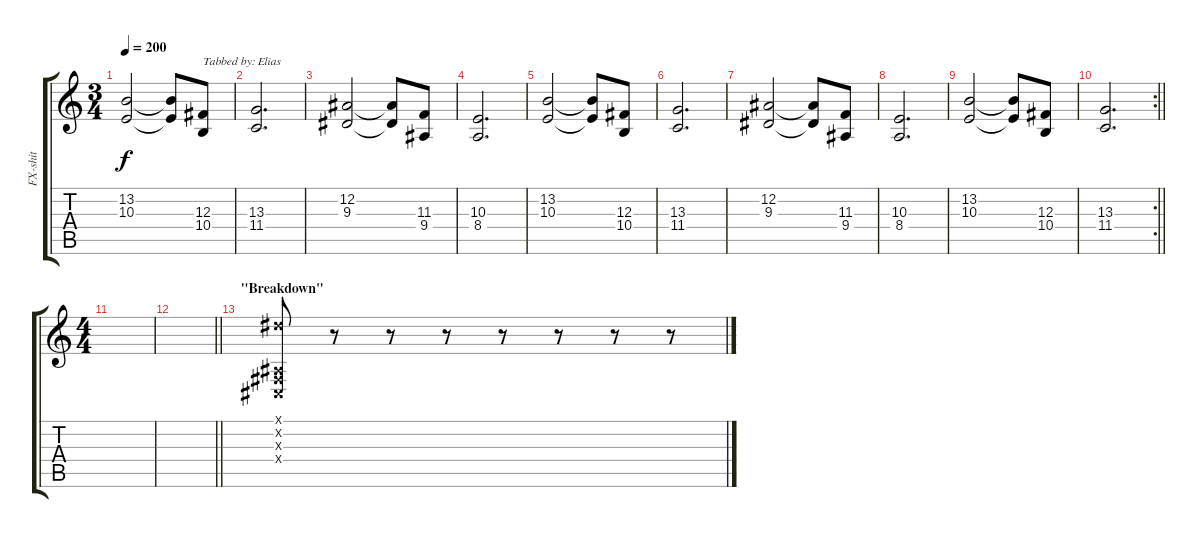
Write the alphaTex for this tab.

\track ("FX-shit" "FX-shit") {instrument choiraahs}
\staff {score tabs}
\tuning (Eb4 Bb3 Gb3 Db3 Ab2 Eb2) {hide}
\ts (3 4)
\tempo 200
\clef g2
\ks c
(13.2 10.3).2{dy f} (13.2{t} 10.3{t}).8 (12.3 10.4).8{txt "Tabbed by: Elias"} |
(13.3 11.4).2{d} |
(12.2 9.3).2{instrument choiraahs} (12.2{t} 9.3{t}).8 (11.3 9.4).8 |
(10.3 8.4).2{d} |
(13.2 10.3).2 (13.2{t} 10.3{t}).8 (12.3 10.4).8 |
(13.3 11.4).2{d} |
(12.2 9.3).2 (12.2{t} 9.3{t}).8 (11.3 9.4).8 |
(10.3 8.4).2{d} |
(13.2 10.3).2 (13.2{t} 10.3{t}).8 (12.3 10.4).8 |
\rc 2
\barLineRight lightlight
(13.3 11.4).2{d} |
\ts (4 4)
|
\barLineRight lightlight
|
\section ("" "\"Breakdown\"")
(12.1{x} 0.2{x} 0.3{x} 0.4{x}).8 r.8 r.8 r.8 r.8 r.8 r.8 r.8
